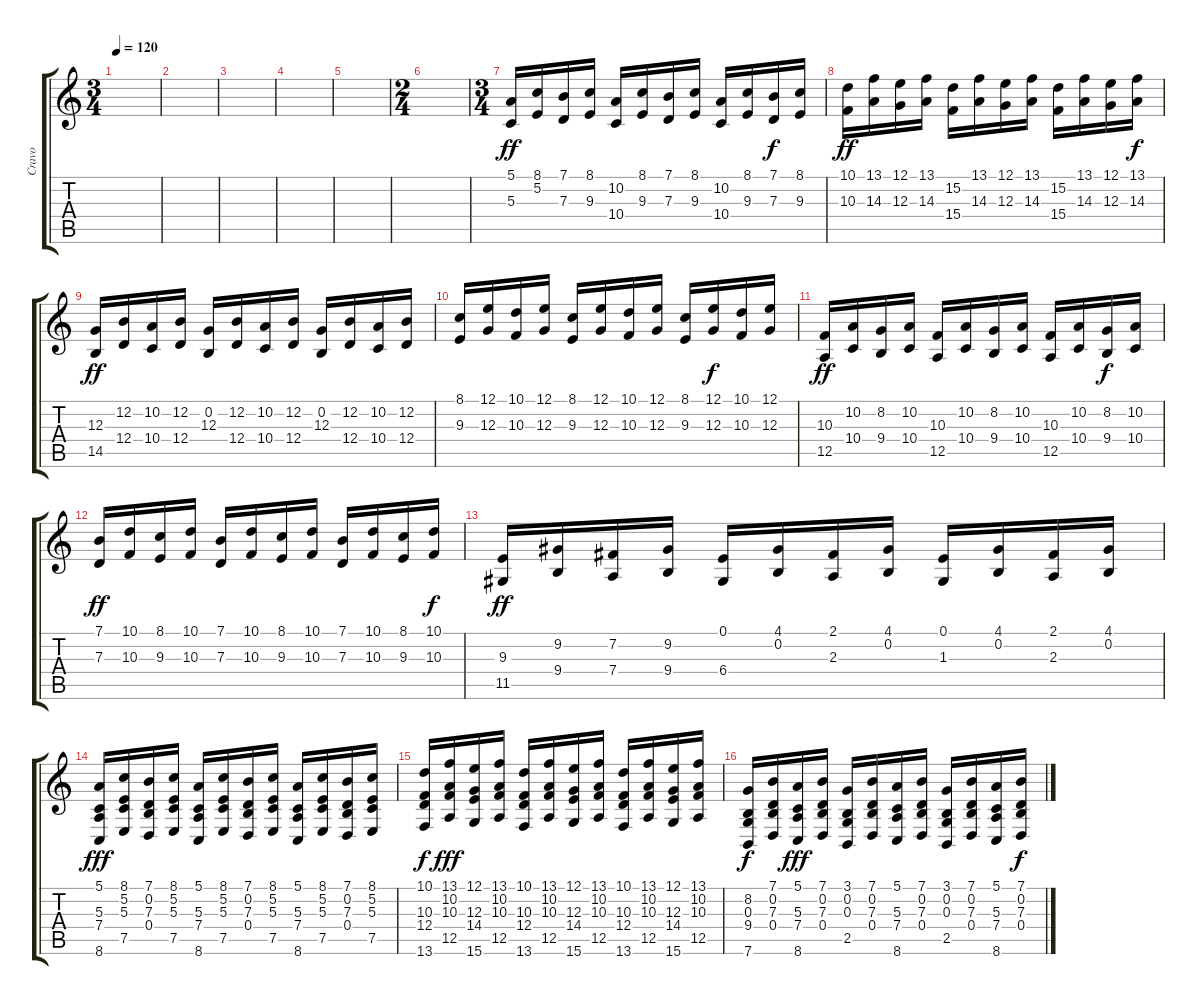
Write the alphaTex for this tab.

\track ("Cravo" "Cravo") {instrument harpsichord}
\staff {score tabs}
\tuning (E4 B3 G3 D3 A2 E2) {hide}
\ts (3 4)
\tempo 120
\clef g2
\ks c
|
|
|
|
|
\ts (2 4)
|
\ts (3 4)
(5.1 5.3).16{dy ff} (8.1 5.2).16 (7.1 7.3).16 (8.1 9.3).16 (10.2 10.4).16 (8.1 9.3).16 (7.1 7.3).16 (8.1 9.3).16 (10.2 10.4).16 (8.1 9.3).16 (7.1 7.3).16{dy f} (8.1 9.3).16 |
(10.1 10.3).16{dy ff} (13.1 14.3).16 (12.1 12.3).16 (13.1 14.3).16 (15.2 15.4).16 (13.1 14.3).16 (12.1 12.3).16 (13.1 14.3).16 (15.2 15.4).16 (13.1 14.3).16 (12.1 12.3).16 (13.1 14.3).16{dy f} |
(12.3 14.5).16{dy ff} (12.2 12.4).16 (10.2 10.4).16 (12.2 12.4).16 (0.2 12.3).16 (12.2 12.4).16 (10.2 10.4).16 (12.2 12.4).16 (0.2 12.3).16 (12.2 12.4).16 (10.2 10.4).16 (12.2 12.4).16 |
(8.1 9.3).16 (12.1 12.3).16 (10.1 10.3).16 (12.1 12.3).16 (8.1 9.3).16 (12.1 12.3).16 (10.1 10.3).16 (12.1 12.3).16 (8.1 9.3).16 (12.1 12.3).16{dy f} (10.1 10.3).16 (12.1 12.3).16 |
(10.3 12.5).16{dy ff} (10.2 10.4).16 (8.2 9.4).16 (10.2 10.4).16 (10.3 12.5).16 (10.2 10.4).16 (8.2 9.4).16 (10.2 10.4).16 (10.3 12.5).16 (10.2 10.4).16 (8.2 9.4).16{dy f} (10.2 10.4).16 |
(7.1 7.3).16{dy ff} (10.1 10.3).16 (8.1 9.3).16 (10.1 10.3).16 (7.1 7.3).16 (10.1 10.3).16 (8.1 9.3).16 (10.1 10.3).16 (7.1 7.3).16 (10.1 10.3).16 (8.1 9.3).16 (10.1 10.3).16{dy f} |
(9.3 11.5).16{dy ff} (9.2 9.4).16 (7.2 7.4).16 (9.2 9.4).16 (0.1 6.4).16 (4.1 0.2).16 (2.1 2.3).16 (4.1 0.2).16 (0.1 1.3).16 (4.1 0.2).16 (2.1 2.3).16 (4.1 0.2).16 |
(5.1 5.3 7.4 8.6).16{dy fff} (8.1 5.2 5.3 7.5).16 (7.1 0.2 7.3 0.4).16 (8.1 5.2 5.3 7.5).16 (5.1 5.3 7.4 8.6).16 (8.1 5.2 5.3 7.5).16 (7.1 0.2 7.3 0.4).16 (8.1 5.2 5.3 7.5).16 (5.1 5.3 7.4 8.6).16 (8.1 5.2 5.3 7.5).16 (7.1 0.2 7.3 0.4).16 (8.1 5.2 5.3 7.5).16 |
(10.1 10.3 12.4 13.6).16{dy f} (13.1 10.2 10.3 12.5).16{dy fff} (12.1 12.3 14.4 15.6).16 (13.1 10.2 10.3 12.5).16 (10.1 10.3 12.4 13.6).16 (13.1 10.2 10.3 12.5).16 (12.1 12.3 14.4 15.6).16 (13.1 10.2 10.3 12.5).16 (10.1 10.3 12.4 13.6).16 (13.1 10.2 10.3 12.5).16 (12.1 12.3 14.4 15.6).16 (13.1 10.2 10.3 12.5).16 |
(8.2 0.3 9.4 7.6).16{dy f} (7.1 0.2 7.3 0.4).16 (5.1 5.3 7.4 8.6).16{dy fff} (7.1 0.2 7.3 0.4).16 (3.1 0.2 0.3 2.5).16 (7.1 0.2 7.3 0.4).16 (5.1 5.3 7.4 8.6).16 (7.1 0.2 7.3 0.4).16 (3.1 0.2 0.3 2.5).16 (7.1 0.2 7.3 0.4).16 (5.1 5.3 7.4 8.6).16 (7.1 0.2 7.3 0.4).16{dy f}
